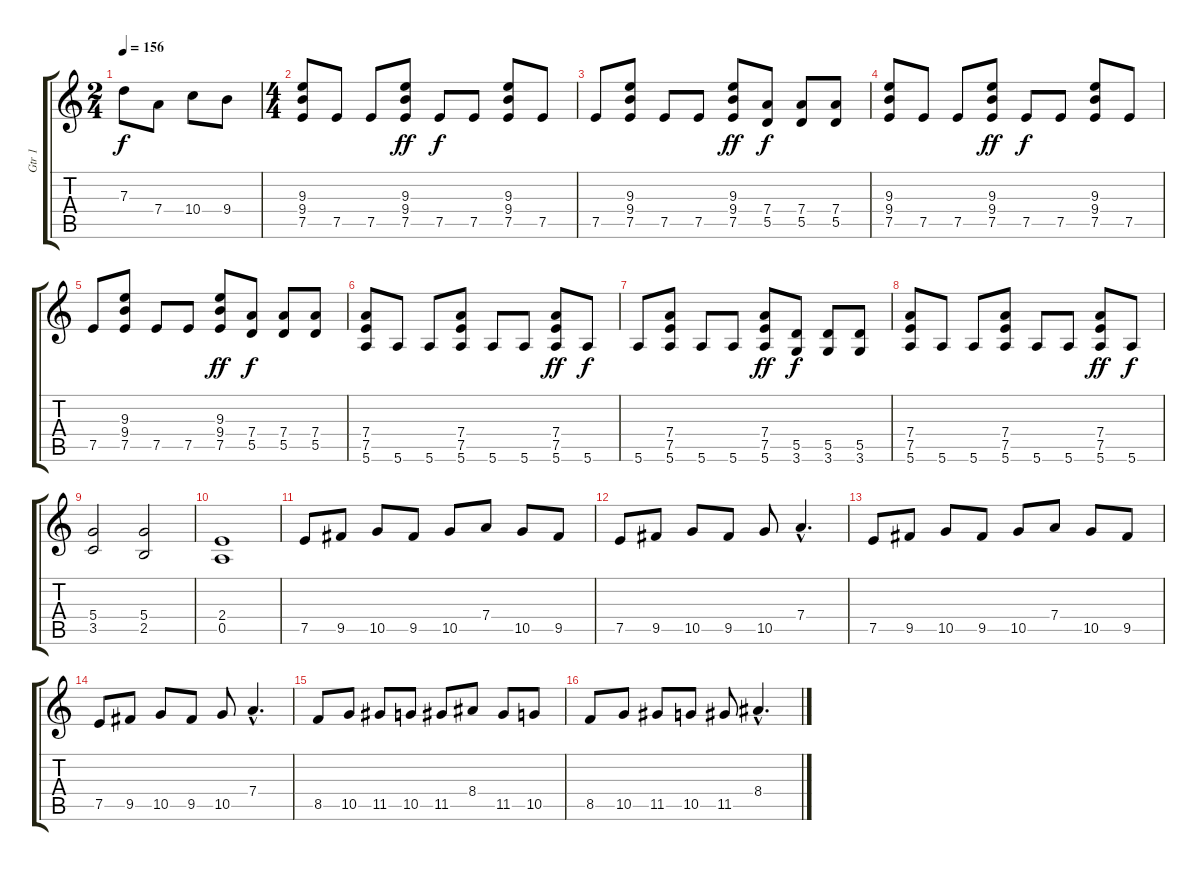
\track ("Gtr 1" "Gtr 1") {instrument distortionguitar}
\staff {score tabs}
\tuning (E4 B3 G3 D3 A2 E2) {hide}
\ts (2 4)
\tempo 156
\clef g2
\ks c
7.3.8{dy f} 7.4.8 10.4.8 9.4.8 |
\ts (4 4)
(9.3 9.4 7.5).8 7.5.8 7.5.8 (9.3 9.4 7.5).8{dy ff} 7.5.8{dy f} 7.5.8 (9.3 9.4 7.5).8 7.5.8 |
7.5.8 (9.3 9.4 7.5).8 7.5.8 7.5.8 (9.3 9.4 7.5).8{dy ff} (7.4 5.5).8{dy f} (7.4 5.5).8 (7.4 5.5).8 |
(9.3 9.4 7.5).8 7.5.8 7.5.8 (9.3 9.4 7.5).8{dy ff} 7.5.8{dy f} 7.5.8 (9.3 9.4 7.5).8 7.5.8 |
7.5.8 (9.3 9.4 7.5).8 7.5.8 7.5.8 (9.3 9.4 7.5).8{dy ff} (7.4 5.5).8{dy f} (7.4 5.5).8 (7.4 5.5).8 |
(7.4 7.5 5.6).8 5.6.8 5.6.8 (7.4 7.5 5.6).8 5.6.8 5.6.8 (7.4 7.5 5.6).8{dy ff} 5.6.8{dy f} |
5.6.8 (7.4 7.5 5.6).8 5.6.8 5.6.8 (7.4 7.5 5.6).8{dy ff} (5.5 3.6).8{dy f} (5.5 3.6).8 (5.5 3.6).8 |
(7.4 7.5 5.6).8 5.6.8 5.6.8 (7.4 7.5 5.6).8 5.6.8 5.6.8 (7.4 7.5 5.6).8{dy ff} 5.6.8{dy f} |
(5.4 3.5).2 (5.4 2.5).2 |
(2.4 0.5).1 |
7.5.8 9.5.8 10.5.8 9.5.8 10.5.8 7.4.8 10.5.8 9.5.8 |
7.5.8 9.5.8 10.5.8 9.5.8 10.5.8 7.4{hac}.4{d} |
7.5.8 9.5.8 10.5.8 9.5.8 10.5.8 7.4.8 10.5.8 9.5.8 |
7.5.8 9.5.8 10.5.8 9.5.8 10.5.8 7.4{hac}.4{d} |
8.5.8 10.5.8 11.5.8 10.5.8 11.5.8 8.4.8 11.5.8 10.5.8 |
8.5.8 10.5.8 11.5.8 10.5.8 11.5.8 8.4{hac}.4{d}
